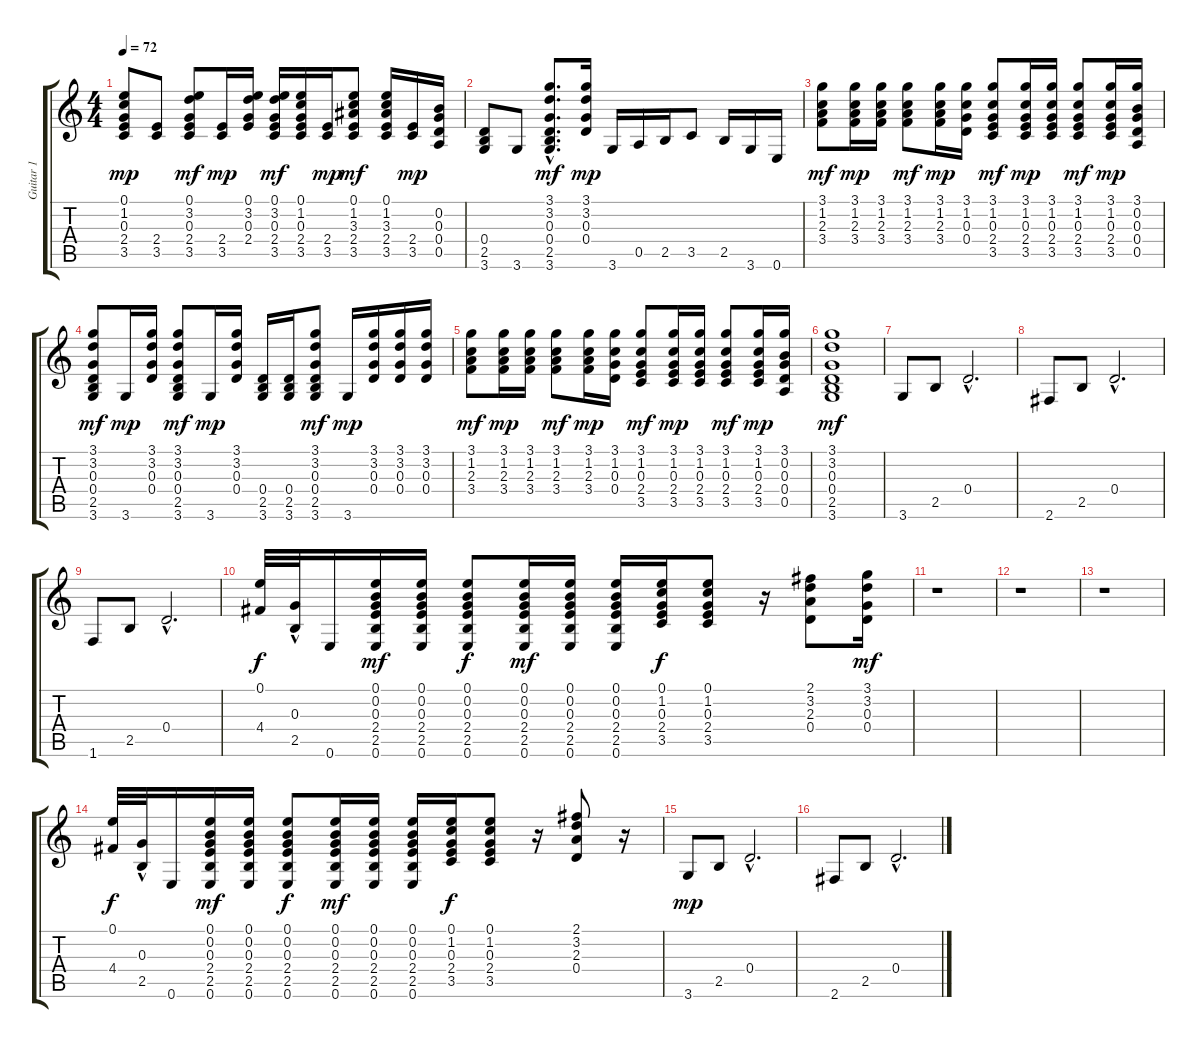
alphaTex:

\track ("Guitar 1" "Guitar 1") {instrument acousticguitarsteel}
\staff {score tabs}
\tuning (E4 B3 G3 D3 A2 E2) {hide}
\ts (4 4)
\tempo 72
\clef g2
\ks c
(0.1 1.2 0.3 2.4 3.5).8{dy mp} (2.4 3.5).8 (0.1 3.2 0.3 2.4 3.5).8{dy mf} (2.4 3.5).16{dy mp} (0.1 3.2 0.3 2.4).16 (0.1 3.2 0.3 2.4 3.5).16{dy mf} (0.1 1.2 0.3 2.4 3.5).16 (2.4 3.5).16{dy mp} (0.1 1.2 3.3 2.4 3.5).8{dy mf} (0.1 1.2 3.3 2.4 3.5).16 (2.4 3.5).16{dy mp} (0.2 0.3 0.4 0.5).16 |
(0.4 2.5 3.6).8 3.6.8 (3.1{hac} 3.2{hac} 0.3{hac} 0.4{hac} 2.5{hac} 3.6{hac}).8{d dy mf} (3.1 3.2 0.3 0.4).16{dy mp} 3.6.16 0.5.16 2.5.16 3.5.8 2.5.16 3.6.16 0.6.16 |
(3.1 1.2 2.3 3.4).8{dy mf} (3.1 1.2 2.3 3.4).16{dy mp} (3.1 1.2 2.3 3.4).16 (3.1 1.2 2.3 3.4).8{dy mf} (3.1 1.2 2.3 3.4).16{dy mp} (3.1 1.2 0.3 0.4).16 (3.1 1.2 0.3 2.4 3.5).8{dy mf} (3.1 1.2 0.3 2.4 3.5).16{dy mp} (3.1 1.2 0.3 2.4 3.5).16 (3.1 1.2 0.3 2.4 3.5).8{dy mf} (3.1 1.2 0.3 2.4 3.5).16{dy mp} (3.1 0.2 0.3 0.4 0.5).16 |
(3.1 3.2 0.3 0.4 2.5 3.6).8{dy mf} 3.6.16{dy mp} (3.1 3.2 0.3 0.4).16 (3.1 3.2 0.3 0.4 2.5 3.6).8{dy mf} 3.6.16{dy mp} (3.1 3.2 0.3 0.4).16 (0.4 2.5 3.6).16 (0.4 2.5 3.6).16 (3.1 3.2 0.3 0.4 2.5 3.6).8{dy mf} 3.6.16{dy mp} (3.1 3.2 0.3 0.4).16 (3.1 3.2 0.3 0.4).16 (3.1 3.2 0.3 0.4).16 |
(3.1 1.2 2.3 3.4).8{dy mf} (3.1 1.2 2.3 3.4).16{dy mp} (3.1 1.2 2.3 3.4).16 (3.1 1.2 2.3 3.4).8{dy mf} (3.1 1.2 2.3 3.4).16{dy mp} (3.1 1.2 0.3 0.4).16 (3.1 1.2 0.3 2.4 3.5).8{dy mf} (3.1 1.2 0.3 2.4 3.5).16{dy mp} (3.1 1.2 0.3 2.4 3.5).16 (3.1 1.2 0.3 2.4 3.5).8{dy mf} (3.1 1.2 0.3 2.4 3.5).16{dy mp} (3.1 0.2 0.3 0.4 0.5).16 |
(3.1 3.2 0.3 0.4 2.5 3.6).1{dy mf} |
3.6.8 2.5.8 0.4{hac}.2{d} |
2.6.8 2.5.8 0.4{hac}.2{d} |
1.6.8 2.5.8 0.4{hac}.2{d} |
(0.1 4.4).32{dy f} (0.3{hac} 2.5{hac}).32 0.6.16 (0.1 0.2 0.3 2.4 2.5 0.6).16{dy mf} (0.1 0.2 0.3 2.4 2.5 0.6).16 (0.1 0.2 0.3 2.4 2.5 0.6).8{dy f} (0.1 0.2 0.3 2.4 2.5 0.6).16{dy mf} (0.1 0.2 0.3 2.4 2.5 0.6).16 (0.1 0.2 0.3 2.4 2.5 0.6).16 (0.1 1.2 0.3 2.4 3.5).16{dy f} (0.1 1.2 0.3 2.4 3.5).8 r.16 (2.1 3.2 2.3 0.4).8 (3.1 3.2 0.3 0.4).16{dy mf} |
r.1 |
r.1 |
r.1 |
(0.1 4.4).32{dy f} (0.3{hac} 2.5{hac}).32 0.6.16 (0.1 0.2 0.3 2.4 2.5 0.6).16{dy mf} (0.1 0.2 0.3 2.4 2.5 0.6).16 (0.1 0.2 0.3 2.4 2.5 0.6).8{dy f} (0.1 0.2 0.3 2.4 2.5 0.6).16{dy mf} (0.1 0.2 0.3 2.4 2.5 0.6).16 (0.1 0.2 0.3 2.4 2.5 0.6).16 (0.1 1.2 0.3 2.4 3.5).16{dy f} (0.1 1.2 0.3 2.4 3.5).8 r.16 (2.1 3.2 2.3 0.4).8 r.16 |
3.6.8{dy mp} 2.5.8 0.4{hac}.2{d} |
2.6.8 2.5.8 0.4{hac}.2{d}
